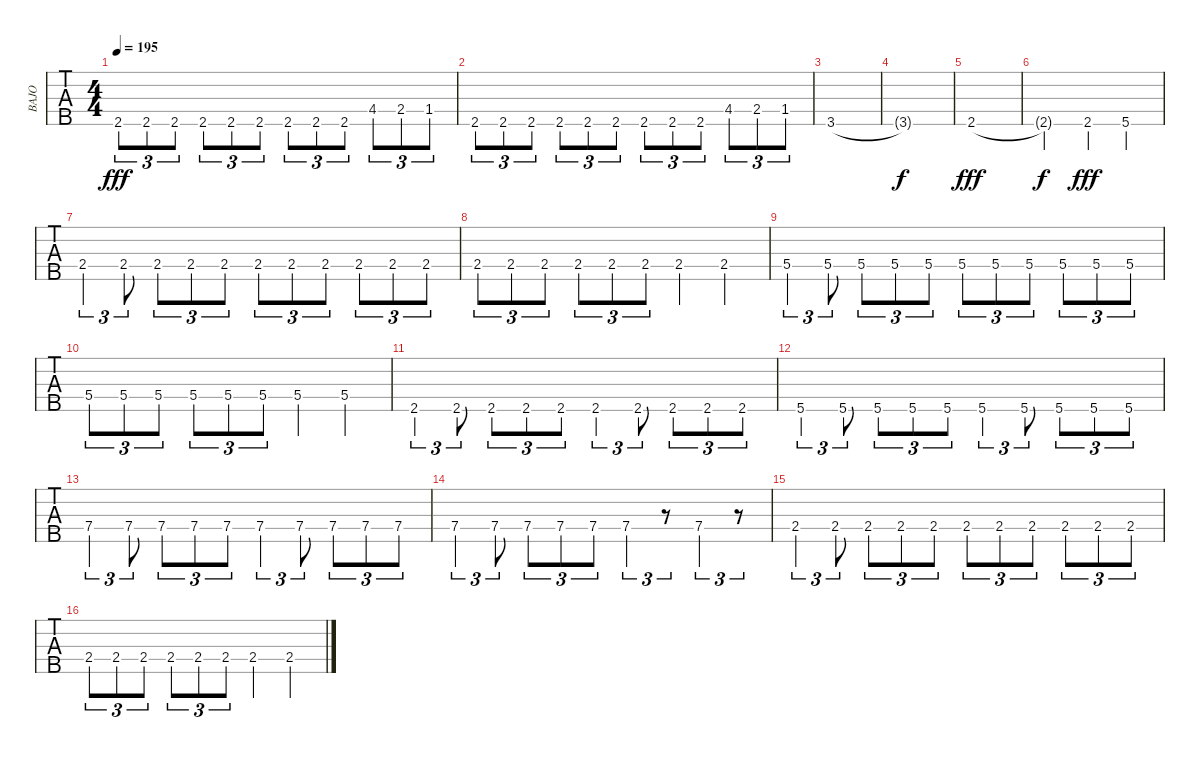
\track ("BAJO" "BAJO") {instrument electricbassfinger}
\staff {tabs}
\tuning (G2 D2 A1 E1 B0) {hide}
\ts (4 4)
\tempo 195
\clef f4
\ks c
2.5.8{tu (3 2) dy fff} 2.5.8{tu (3 2)} 2.5.8{tu (3 2)} 2.5.8{tu (3 2)} 2.5.8{tu (3 2)} 2.5.8{tu (3 2)} 2.5.8{tu (3 2)} 2.5.8{tu (3 2)} 2.5.8{tu (3 2)} 4.4.8{tu (3 2)} 2.4.8{tu (3 2)} 1.4.8{tu (3 2)} |
2.5.8{tu (3 2)} 2.5.8{tu (3 2)} 2.5.8{tu (3 2)} 2.5.8{tu (3 2)} 2.5.8{tu (3 2)} 2.5.8{tu (3 2)} 2.5.8{tu (3 2)} 2.5.8{tu (3 2)} 2.5.8{tu (3 2)} 4.4.8{tu (3 2)} 2.4.8{tu (3 2)} 1.4.8{tu (3 2)} |
3.5.1 |
3.5{t}.1{dy f} |
2.5.1{dy fff} |
2.5{t}.2{dy f} 2.5.4{dy fff} 5.5.4 |
2.4.4{tu (3 2)} 2.4.8{tu (3 2)} 2.4.8{tu (3 2)} 2.4.8{tu (3 2)} 2.4.8{tu (3 2)} 2.4.8{tu (3 2)} 2.4.8{tu (3 2)} 2.4.8{tu (3 2)} 2.4.8{tu (3 2)} 2.4.8{tu (3 2)} 2.4.8{tu (3 2)} |
2.4.8{tu (3 2)} 2.4.8{tu (3 2)} 2.4.8{tu (3 2)} 2.4.8{tu (3 2)} 2.4.8{tu (3 2)} 2.4.8{tu (3 2)} 2.4.4 2.4.4 |
5.4.4{tu (3 2)} 5.4.8{tu (3 2)} 5.4.8{tu (3 2)} 5.4.8{tu (3 2)} 5.4.8{tu (3 2)} 5.4.8{tu (3 2)} 5.4.8{tu (3 2)} 5.4.8{tu (3 2)} 5.4.8{tu (3 2)} 5.4.8{tu (3 2)} 5.4.8{tu (3 2)} |
5.4.8{tu (3 2)} 5.4.8{tu (3 2)} 5.4.8{tu (3 2)} 5.4.8{tu (3 2)} 5.4.8{tu (3 2)} 5.4.8{tu (3 2)} 5.4.4 5.4.4 |
2.5.4{tu (3 2)} 2.5.8{tu (3 2)} 2.5.8{tu (3 2)} 2.5.8{tu (3 2)} 2.5.8{tu (3 2)} 2.5.4{tu (3 2)} 2.5.8{tu (3 2)} 2.5.8{tu (3 2)} 2.5.8{tu (3 2)} 2.5.8{tu (3 2)} |
5.5.4{tu (3 2)} 5.5.8{tu (3 2)} 5.5.8{tu (3 2)} 5.5.8{tu (3 2)} 5.5.8{tu (3 2)} 5.5.4{tu (3 2)} 5.5.8{tu (3 2)} 5.5.8{tu (3 2)} 5.5.8{tu (3 2)} 5.5.8{tu (3 2)} |
7.4.4{tu (3 2)} 7.4.8{tu (3 2)} 7.4.8{tu (3 2)} 7.4.8{tu (3 2)} 7.4.8{tu (3 2)} 7.4.4{tu (3 2)} 7.4.8{tu (3 2)} 7.4.8{tu (3 2)} 7.4.8{tu (3 2)} 7.4.8{tu (3 2)} |
7.4.4{tu (3 2)} 7.4.8{tu (3 2)} 7.4.8{tu (3 2)} 7.4.8{tu (3 2)} 7.4.8{tu (3 2)} 7.4.4{tu (3 2)} r.8{tu (3 2)} 7.4.4{tu (3 2)} r.8{tu (3 2)} |
2.4.4{tu (3 2)} 2.4.8{tu (3 2)} 2.4.8{tu (3 2)} 2.4.8{tu (3 2)} 2.4.8{tu (3 2)} 2.4.8{tu (3 2)} 2.4.8{tu (3 2)} 2.4.8{tu (3 2)} 2.4.8{tu (3 2)} 2.4.8{tu (3 2)} 2.4.8{tu (3 2)} |
2.4.8{tu (3 2)} 2.4.8{tu (3 2)} 2.4.8{tu (3 2)} 2.4.8{tu (3 2)} 2.4.8{tu (3 2)} 2.4.8{tu (3 2)} 2.4.4 2.4.4
